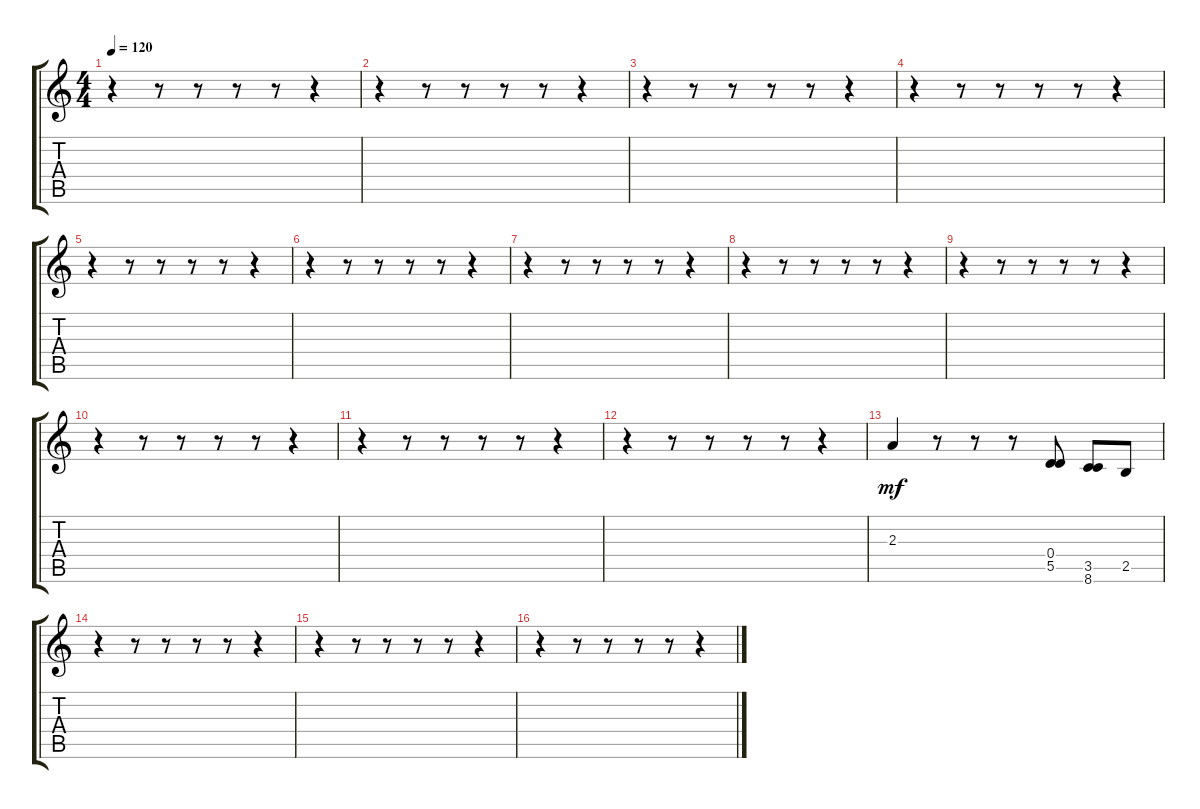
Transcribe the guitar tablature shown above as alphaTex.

\track "" {instrument acousticguitarsteel}
\staff {score tabs}
\tuning (E4 B3 G3 D3 A2 E2) {hide}
\ts (4 4)
\tempo 120
\clef g2
\ks c
r.4{dy mf} r.8 r.8 r.8 r.8 r.4 |
r.4 r.8 r.8 r.8 r.8 r.4 |
r.4 r.8 r.8 r.8 r.8 r.4 |
r.4 r.8 r.8 r.8 r.8 r.4 |
r.4 r.8 r.8 r.8 r.8 r.4 |
r.4 r.8 r.8 r.8 r.8 r.4 |
r.4 r.8 r.8 r.8 r.8 r.4 |
r.4 r.8 r.8 r.8 r.8 r.4 |
r.4 r.8 r.8 r.8 r.8 r.4 |
r.4 r.8 r.8 r.8 r.8 r.4 |
r.4 r.8 r.8 r.8 r.8 r.4 |
r.4 r.8 r.8 r.8 r.8 r.4 |
2.3.4 r.8 r.8 r.8 (0.4 5.5).8 (3.5 8.6).8 2.5.8 |
r.4 r.8 r.8 r.8 r.8 r.4 |
r.4 r.8 r.8 r.8 r.8 r.4 |
r.4 r.8 r.8 r.8 r.8 r.4
